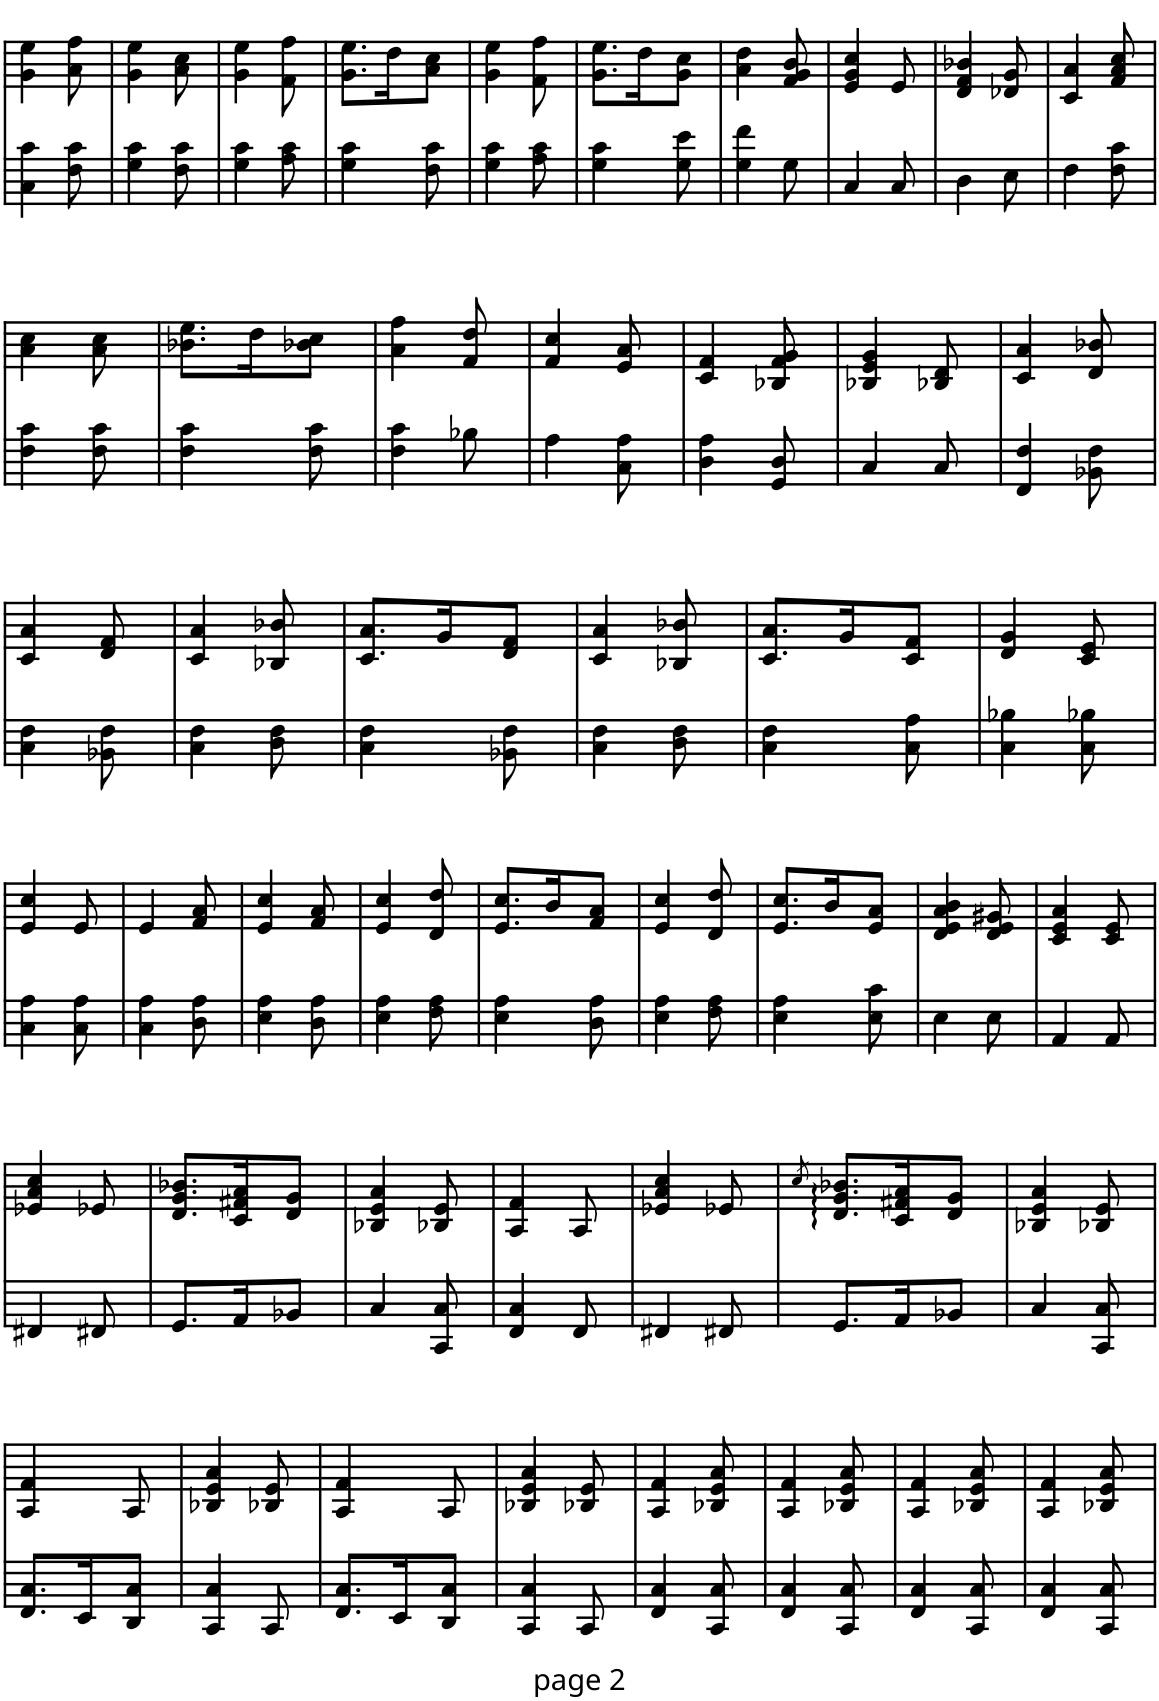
**kern	**kern
*part1	*part1
*staff2	*staff1
*I"Piano	*
*I'Pno.	*
!!LO:PB:g=z
*clefF4	*clefG2
*k[]	*k[]
*M3/8	*M3/8
=43	=43
4C\ 4c\	4g\ 4ee\
8F\ 8c\	8a\ 8ff\
=44	=44
4G\ 4c\	4g\ 4ee\
8F\ 8c\	8a\ 8cc\
=45	=45
4G\ 4c\	4g\ 4ee\
8A\ 8c\	8f\ 8ff\
=46	=46
4G\ 4c\	8.g\ 8.ee\L
.	16dd\K
8F\ 8c\	8a\ 8cc\J
=47	=47
4G\ 4c\	4g\ 4ee\
8A\ 8c\	8f\ 8ff\
=48	=48
4G\ 4c\	8.g\ 8.ee\L
.	16dd\K
8G\ 8e\	8g\ 8cc\J
=49	=49
4G\ 4f\	4a\ 4dd\
8G\	8f/ 8g/ 8b/
=50	=50
4C/	4e/ 4g/ 4cc/
8C/	8e/
=51	=51
4D\	4d/ 4f/ 4b-X/
8E\	8d-X/ 8g/
=52	=52
4F\	4c/ 4a/
8F\ 8c\	8f/ 8a/ 8cc/
!!LO:LB:g=z
=53	=53
4F\ 4c\	4a\ 4cc\
8F\ 8c\	8a\ 8cc\
=54	=54
4F\ 4c\	8.b-X\ 8.ee\L
.	16dd\K
8F\ 8c\	8b-X\ 8cc\J
=55	=55
4F\ 4c\	4a\ 4ff\
8B-X\	8f/ 8dd/
=56	=56
4A\	4f/ 4cc/
8C\ 8A\	8e/ 8a/
=57	=57
4D\ 4A\	4c/ 4f/
8GG/ 8D/	8B-X/ 8f/ 8g/
=58	=58
4C/	4B-X/ 4e/ 4g/
8C/	8B-X/ 8d/
=59	=59
4FF/ 4F/	4c/ 4a/
8BB-X\ 8F\	8d/ 8b-X/
!!LO:LB:g=z
=60	=60
4C\ 4F\	4c/ 4a/
8BB-X\ 8F\	8d/ 8f/
=61	=61
4C\ 4F\	4c/ 4a/
8D\ 8F\	8B-X/ 8b-X/
=62	=62
4C\ 4F\	8.c/ 8.a/L
.	16g/K
8BB-X\ 8F\	8d/ 8f/J
=63	=63
4C\ 4F\	4c/ 4a/
8D\ 8F\	8B-X/ 8b-X/
=64	=64
4C\ 4F\	8.c/ 8.a/L
.	16g/K
8C\ 8A\	8c/ 8f/J
=65	=65
4C\ 4B-X\	4d/ 4g/
8C\ 8B-X\	8c/ 8e/
!!LO:LB:g=z
=66	=66
4C\ 4A\	4e/ 4cc/
8C\ 8A\	8e/
=67	=67
4C\ 4A\	4e/
8D\ 8A\	8f/ 8a/
=68	=68
4E\ 4A\	4e/ 4cc/
8D\ 8A\	8f/ 8a/
=69	=69
4E\ 4A\	4e/ 4cc/
8F\ 8A\	8d/ 8dd/
=70	=70
4E\ 4A\	8.e/ 8.cc/L
.	16b/K
8D\ 8A\	8f/ 8a/J
=71	=71
4E\ 4A\	4e/ 4cc/
8F\ 8A\	8d/ 8dd/
=72	=72
4E\ 4A\	8.e/ 8.cc/L
.	16b/K
8E\ 8c\	8e/ 8a/J
=73	=73
4E\	4d/ 4e/ 4a/ 4b/
8E\	8d/ 8e/ 8g#X/
=74	=74
4AA/	4c/ 4e/ 4a/
8AA/	8c/ 8e/
!!LO:LB:g=z
=75	=75
4FF#X/	4e-X/ 4a/ 4cc/
8FF#X/	8e-X/
=76	=76
8.GG/L	8.d/ 8.g/ 8.b-X/L
16AA/K	16c/ 16f#X/ 16a/K
8BB-X/J	8d/ 8g/J
=77	=77
4C/	4B-X/ 4e/ 4a/
8CC/ 8C/	8B-X/ 8e/
=78	=78
4FF/ 4C/	4A/ 4f/
8FF/	8A/
=79	=79
4FF#X/	4e-X/ 4a/ 4cc/
8FF#X/	8e-X/
=80	=80
.	8qcc/
8.GG/L	8.d/ 8.g/ 8.b-X/L
16AA/K	16c/ 16f#X/ 16a/K
8BB-X/J	8d/ 8g/J
=81	=81
4C/	4B-X/ 4e/ 4a/
8CC/ 8C/	8B-X/ 8e/
!!LO:LB:g=z
=82	=82
8.FF/ 8.C/L	4A/ 4f/
16EE/K	.
8DD/ 8C/J	8A/
=83	=83
4CC/ 4C/	4B-X/ 4e/ 4a/
8CC/	8B-X/ 8e/
=84	=84
8.FF/ 8.C/L	4A/ 4f/
16EE/K	.
8DD/ 8C/J	8A/
=85	=85
4CC/ 4C/	4B-X/ 4e/ 4a/
8CC/	8B-X/ 8e/
=86	=86
4FF/ 4C/	4A/ 4f/
8CC/ 8C/	8B-X/ 8e/ 8a/
=87	=87
4FF/ 4C/	4A/ 4f/
8CC/ 8C/	8B-X/ 8e/ 8a/
=88	=88
4FF/ 4C/	4A/ 4f/
8CC/ 8C/	8B-X/ 8e/ 8a/
=89	=89
4FF/ 4C/	4A/ 4f/
8CC/ 8C/	8B-X/ 8e/ 8a/
=	=
*-	*-
